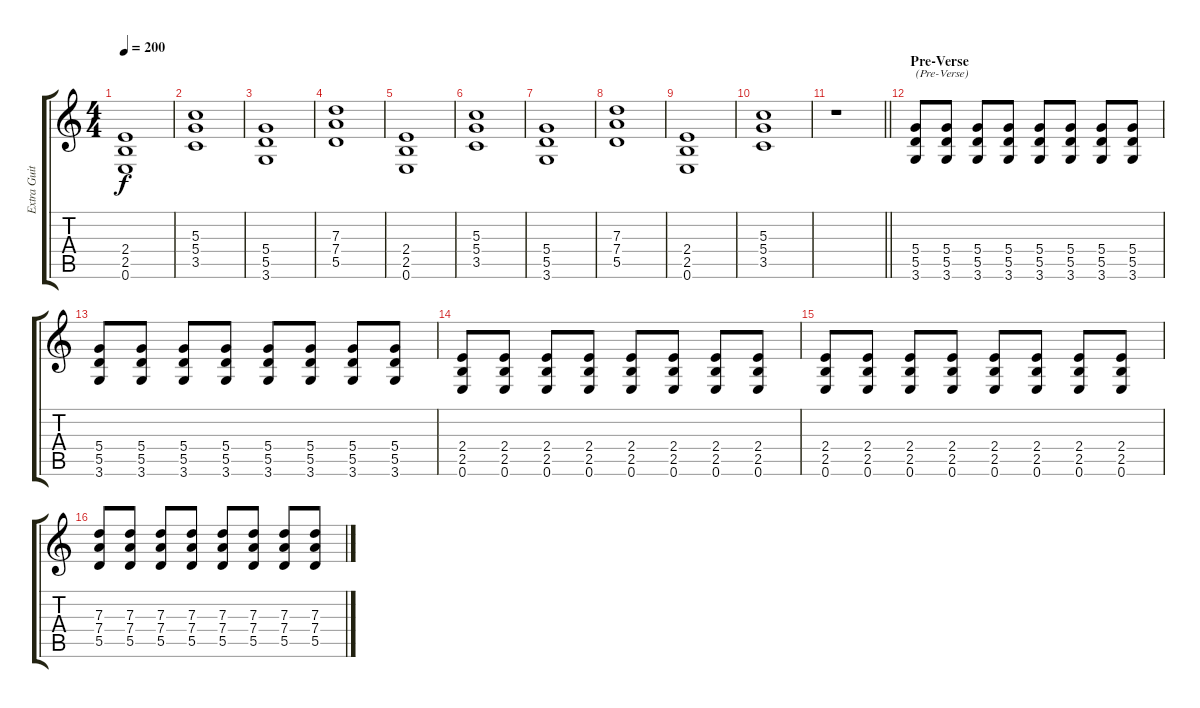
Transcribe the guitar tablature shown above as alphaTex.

\track ("Extra Guitar" "Extra Guit") {instrument distortionguitar}
\staff {score tabs}
\tuning (E4 B3 G3 D3 A2 E2) {hide}
\ts (4 4)
\tempo 200
\clef g2
\ks c
(2.4 2.5 0.6).1{dy f} |
(5.3 5.4 3.5).1 |
(5.4 5.5 3.6).1 |
(7.3 7.4 5.5).1 |
(2.4 2.5 0.6).1 |
(5.3 5.4 3.5).1 |
(5.4 5.5 3.6).1 |
(7.3 7.4 5.5).1 |
(2.4 2.5 0.6).1 |
(5.3 5.4 3.5).1 |
\barLineRight lightlight
r.1 |
\section ("" "Pre-Verse")
(5.4 5.5 3.6).8{txt "(Pre-Verse)"} (5.4 5.5 3.6).8 (5.4 5.5 3.6).8 (5.4 5.5 3.6).8 (5.4 5.5 3.6).8 (5.4 5.5 3.6).8 (5.4 5.5 3.6).8 (5.4 5.5 3.6).8 |
(5.4 5.5 3.6).8 (5.4 5.5 3.6).8 (5.4 5.5 3.6).8 (5.4 5.5 3.6).8 (5.4 5.5 3.6).8 (5.4 5.5 3.6).8 (5.4 5.5 3.6).8 (5.4 5.5 3.6).8 |
(2.4 2.5 0.6).8 (2.4 2.5 0.6).8 (2.4 2.5 0.6).8 (2.4 2.5 0.6).8 (2.4 2.5 0.6).8 (2.4 2.5 0.6).8 (2.4 2.5 0.6).8 (2.4 2.5 0.6).8 |
(2.4 2.5 0.6).8 (2.4 2.5 0.6).8 (2.4 2.5 0.6).8 (2.4 2.5 0.6).8 (2.4 2.5 0.6).8 (2.4 2.5 0.6).8 (2.4 2.5 0.6).8 (2.4 2.5 0.6).8 |
(7.3 7.4 5.5).8 (7.3 7.4 5.5).8 (7.3 7.4 5.5).8 (7.3 7.4 5.5).8 (7.3 7.4 5.5).8 (7.3 7.4 5.5).8 (7.3 7.4 5.5).8 (7.3 7.4 5.5).8
